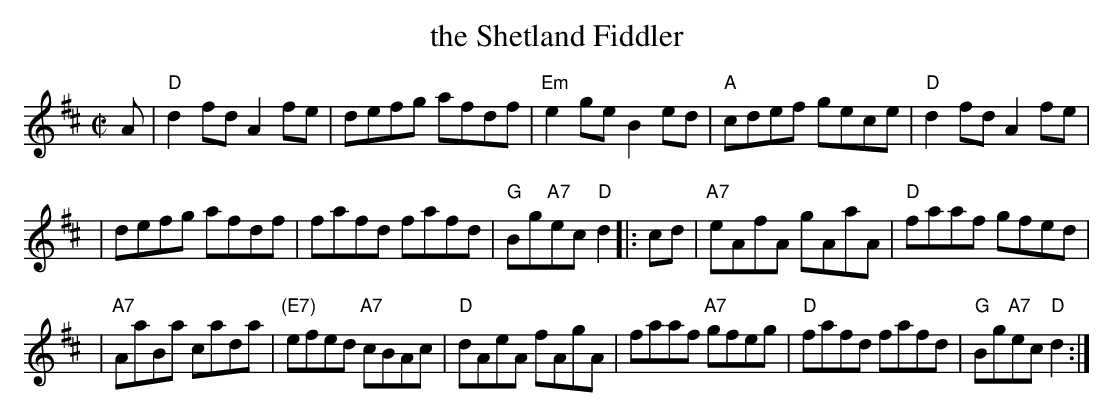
X:1
T: the Shetland Fiddler
M: C|
L: 1/8
K: D
A \
| "D"d2fd A2fe | defg afdf | "Em"e2ge B2ed | "A"cdef gece | "D"d2fd A2fe |
| defg afdf | fafd fafd | "G"Bg"A7"ec "D"d2 |: cd | "A7"eAfA gAaA | "D"faaf gfed |
| "A7"AaBa cada | "(E7)"efed "A7"cBAc | "D"dAeA fAgA | faaf "A7"gfeg | "D"fafd fafd | "G"Bg"A7"ec "D"d2 :|
